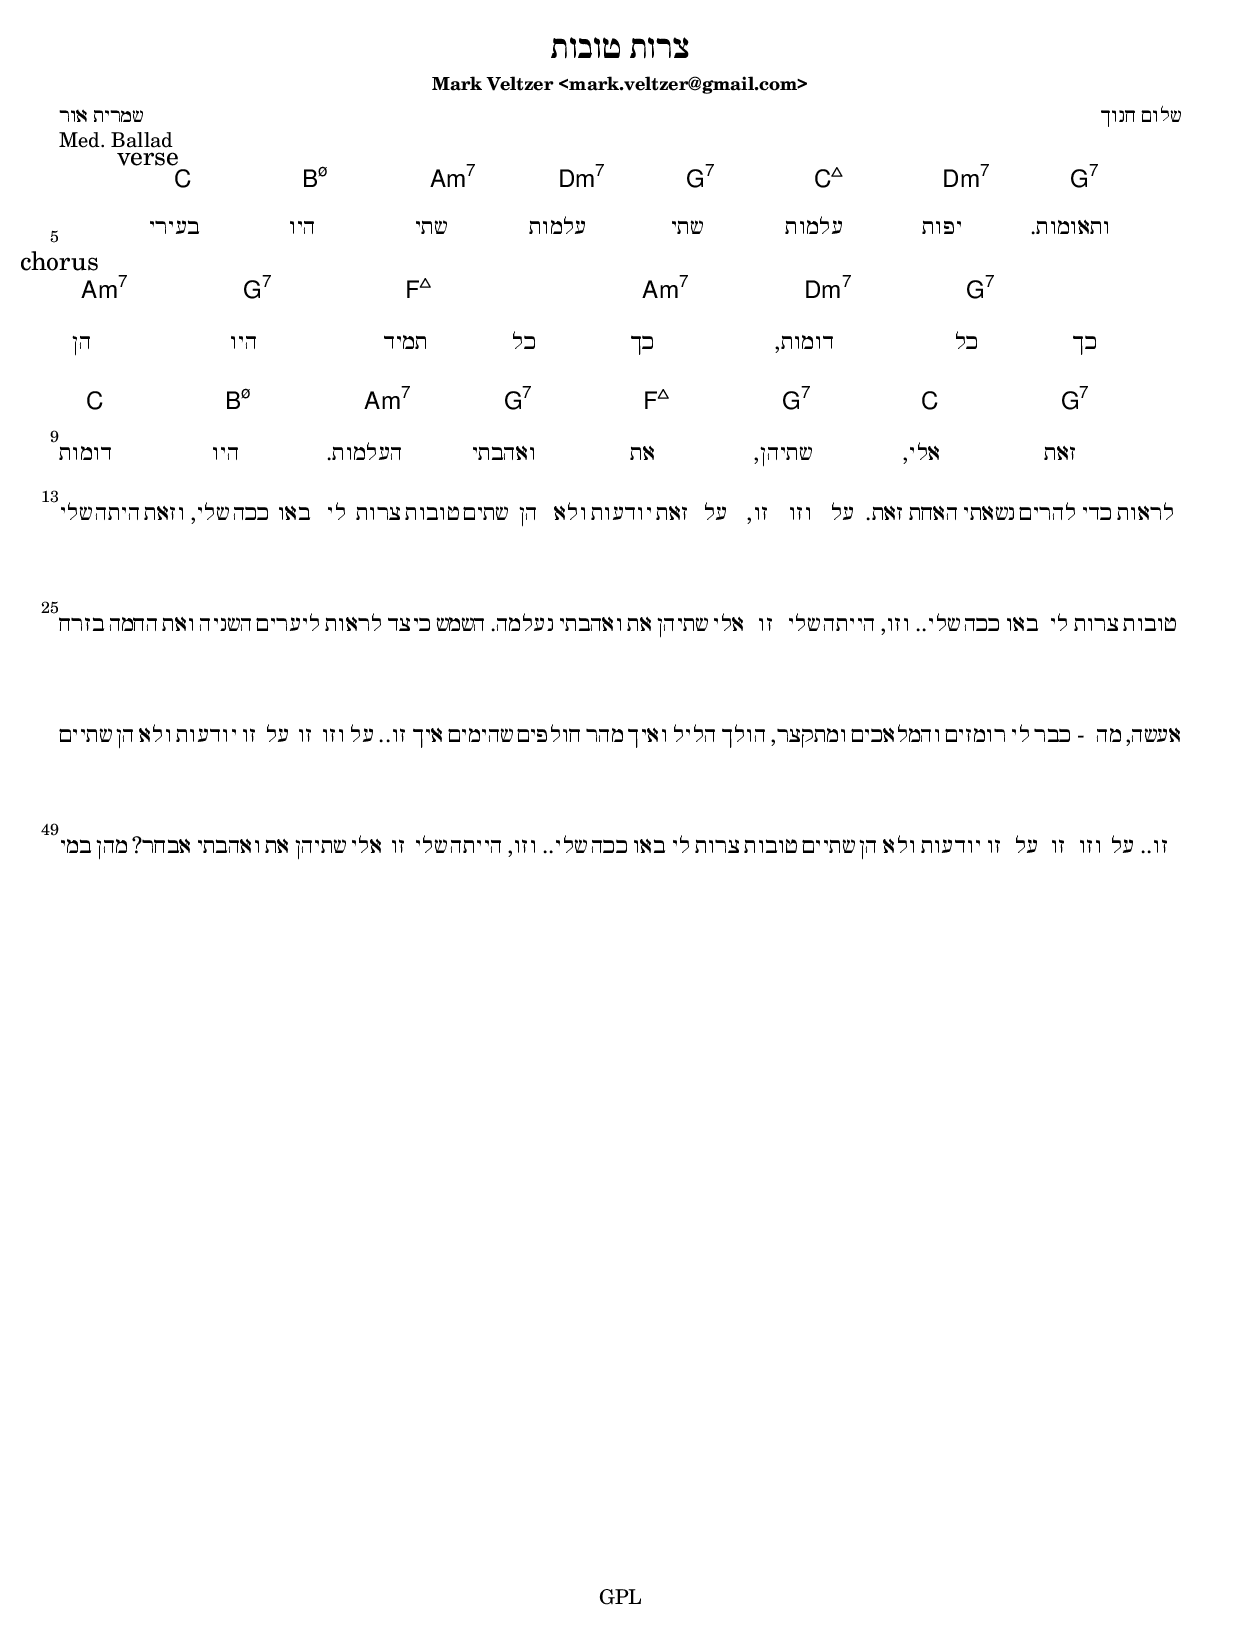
\include "src/include/common.lyi"
\header {
	title="צרות טובות"
	composer="שלום חנוך"
	singer="שלום חנוך"
	poet="שמרית אור"
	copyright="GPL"
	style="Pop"
	piece="Med. Ballad"

	completion="0"
	uuid="5a9b270e-a26f-11df-a792-0019d11e5a41"
}

harmony=\chordmode {
	\startChords

	\startSong

	\mark "verse"
	\startPart
	\repeat volta 2 {
		c2 b2:m7.5- | a2:m7 d2:m7 | g2:7 c2:maj7 | d2:m7 g2:7 | \myEndLine
	}
	\endPart

	\mark "chorus"
	\startPart
	a2:m7 g2:7 | f1:maj7 | a2:m7 d2:m7 | g1:7 | \myEndLine
	c2 b2:m7.5- | a2:m7 g2:7 | f2:maj7 g2:7 | c2 g2:7 | \myEndLine
	\endPart

	\endSong

	\endChords
}
text=\lyricmode {
	בעירי היו שתי עלמות
	שתי עלמות יפות ותאומות.
	הן היו תמיד כל כך דומות,
	כל כך דומות היו העלמות.

	ואהבתי את שתיהן, אלי,
	זאת שלי היתה וזאת שלי,
	ככה באו לי צרות טובות
	שתים הן ולא יודעות
	זאת על זו, וזו על זאת.

	האחת נשאתי להרים
	כדי לראות בזרח החמה
	ואת השניה ליערים
	לראות כיצד השמש נעלמה.

	ואהבתי את שתיהן אלי
	זו שלי הייתה וזו, שלי..
	ככה באו לי צרות טובות
	שתיים הן ולא יודעות
	זו על זו וזו על זו..

	איך שהימים חולפים מהר
	ואיך הליל הולך ומתקצר,
	והמלאכים רומזים לי כבר -
	מה אעשה, במי מהן אבחר?

	ואהבתי את שתיהן אלי
	זו שלי הייתה וזו, שלי..
	ככה באו לי צרות טובות
	שתיים הן ולא יודעות
	זו על זו וזו על זו..
}

\score {
	<<
		\context ChordNames \harmony
		\context Lyrics \text
	>>
	\midi {}
	\layout {}
}

